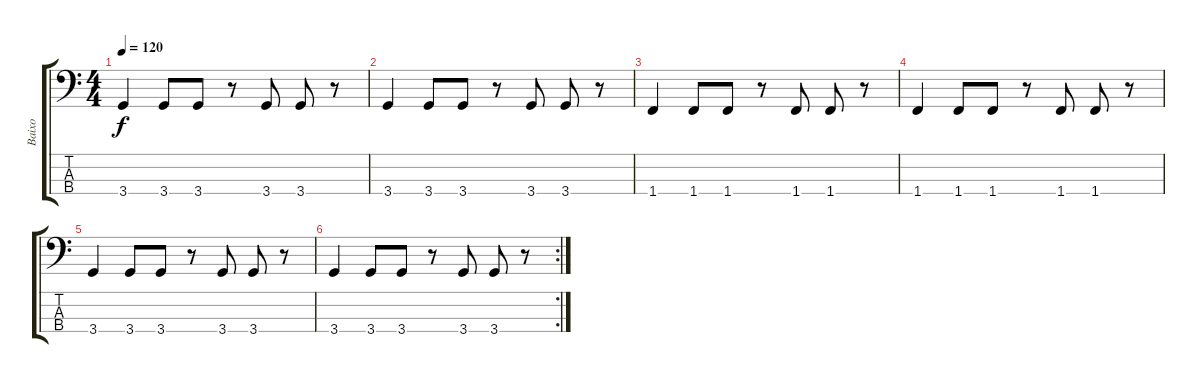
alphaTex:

\track ("Baixo" "Baixo") {instrument electricbassfinger}
\staff {score tabs}
\tuning (G2 D2 A1 E1) {hide}
\ts (4 4)
\tempo 120
\clef f4
\ks c
3.4.4{dy f} 3.4.8 3.4.8 r.8 3.4.8 3.4.8 r.8 |
3.4.4 3.4.8 3.4.8 r.8 3.4.8 3.4.8 r.8 |
1.4.4 1.4.8 1.4.8 r.8 1.4.8 1.4.8 r.8 |
1.4.4 1.4.8 1.4.8 r.8 1.4.8 1.4.8 r.8 |
3.4.4 3.4.8 3.4.8 r.8 3.4.8 3.4.8 r.8 |
\rc 2
3.4.4 3.4.8 3.4.8 r.8 3.4.8 3.4.8 r.8
